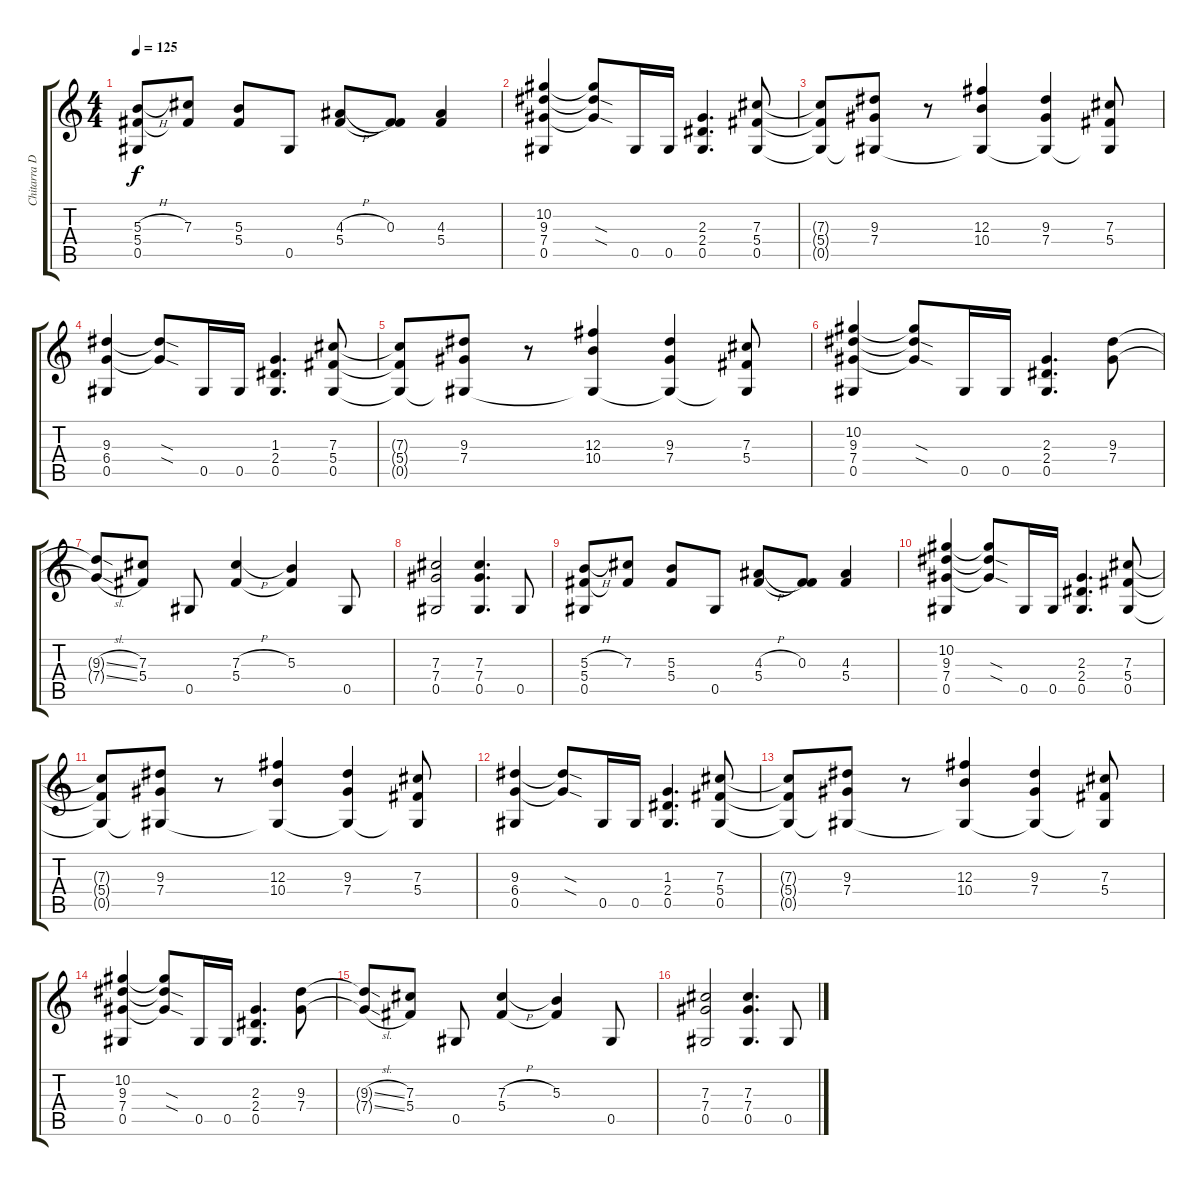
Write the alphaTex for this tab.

\track ("Chitarra Distorta " "Chitarra D") {instrument electricguitarclean}
\staff {score tabs}
\tuning (Eb4 Bb3 Gb3 Db3 Ab2 Eb2) {hide}
\ts (4 4)
\tempo 125
\clef g2
\ks c
(5.3{h} 5.4 0.5).8{dy f} (7.3 5.4{t}).8 (5.3 5.4).8 0.5.8 (4.3{h} 5.4).8 (0.3 5.4{t}).8 (4.3 5.4).4 |
(10.2 9.3 7.4 0.5).4 (10.2{t} 9.3{sod t} 7.4{sod t}).8 0.5.16 0.5.16 (2.3 2.4 0.5).4{d} (7.3 5.4 0.5).8 |
(7.3{t} 5.4{t} 0.5{t}).8 (9.3 7.4 0.5{t}).8 r.8 (12.3 10.4 0.5{t}).4 (9.3 7.4 0.5{t}).4 (7.3 5.4 0.5{t}).8 |
(9.3 6.4 0.5).4 (9.3{sod t} 6.4{sod t}).8 0.5.16 0.5.16 (1.3 2.4 0.5).4{d} (7.3 5.4 0.5).8 |
(7.3{t} 5.4{t} 0.5{t}).8 (9.3 7.4 0.5{t}).8 r.8 (12.3 10.4 0.5{t}).4 (9.3 7.4 0.5{t}).4 (7.3 5.4 0.5{t}).8 |
(10.2 9.3 7.4 0.5).4 (10.2{t} 9.3{sod t} 7.4{sod t}).8 0.5.16 0.5.16 (2.3 2.4 0.5).4{d} (9.3 7.4).8 |
(9.3{sl t} 7.4{sl t}).8 (7.3 5.4).8 0.5.8 (7.3{h} 5.4).4 (5.3 5.4{t}).4 0.5.8 |
(7.3 7.4 0.5).2 (7.3 7.4 0.5).4{d} 0.5.8 |
(5.3{h} 5.4 0.5).8 (7.3 5.4{t}).8 (5.3 5.4).8 0.5.8 (4.3{h} 5.4).8 (0.3 5.4{t}).8 (4.3 5.4).4 |
(10.2 9.3 7.4 0.5).4 (10.2{t} 9.3{sod t} 7.4{sod t}).8 0.5.16 0.5.16 (2.3 2.4 0.5).4{d} (7.3 5.4 0.5).8 |
(7.3{t} 5.4{t} 0.5{t}).8 (9.3 7.4 0.5{t}).8 r.8 (12.3 10.4 0.5{t}).4 (9.3 7.4 0.5{t}).4 (7.3 5.4 0.5{t}).8 |
(9.3 6.4 0.5).4 (9.3{sod t} 6.4{sod t}).8 0.5.16 0.5.16 (1.3 2.4 0.5).4{d} (7.3 5.4 0.5).8 |
(7.3{t} 5.4{t} 0.5{t}).8 (9.3 7.4 0.5{t}).8 r.8 (12.3 10.4 0.5{t}).4 (9.3 7.4 0.5{t}).4 (7.3 5.4 0.5{t}).8 |
(10.2 9.3 7.4 0.5).4 (10.2{t} 9.3{sod t} 7.4{sod t}).8 0.5.16 0.5.16 (2.3 2.4 0.5).4{d} (9.3 7.4).8 |
(9.3{sl t} 7.4{sl t}).8 (7.3 5.4).8 0.5.8 (7.3{h} 5.4).4 (5.3 5.4{t}).4 0.5.8 |
(7.3 7.4 0.5).2 (7.3 7.4 0.5).4{d} 0.5.8
